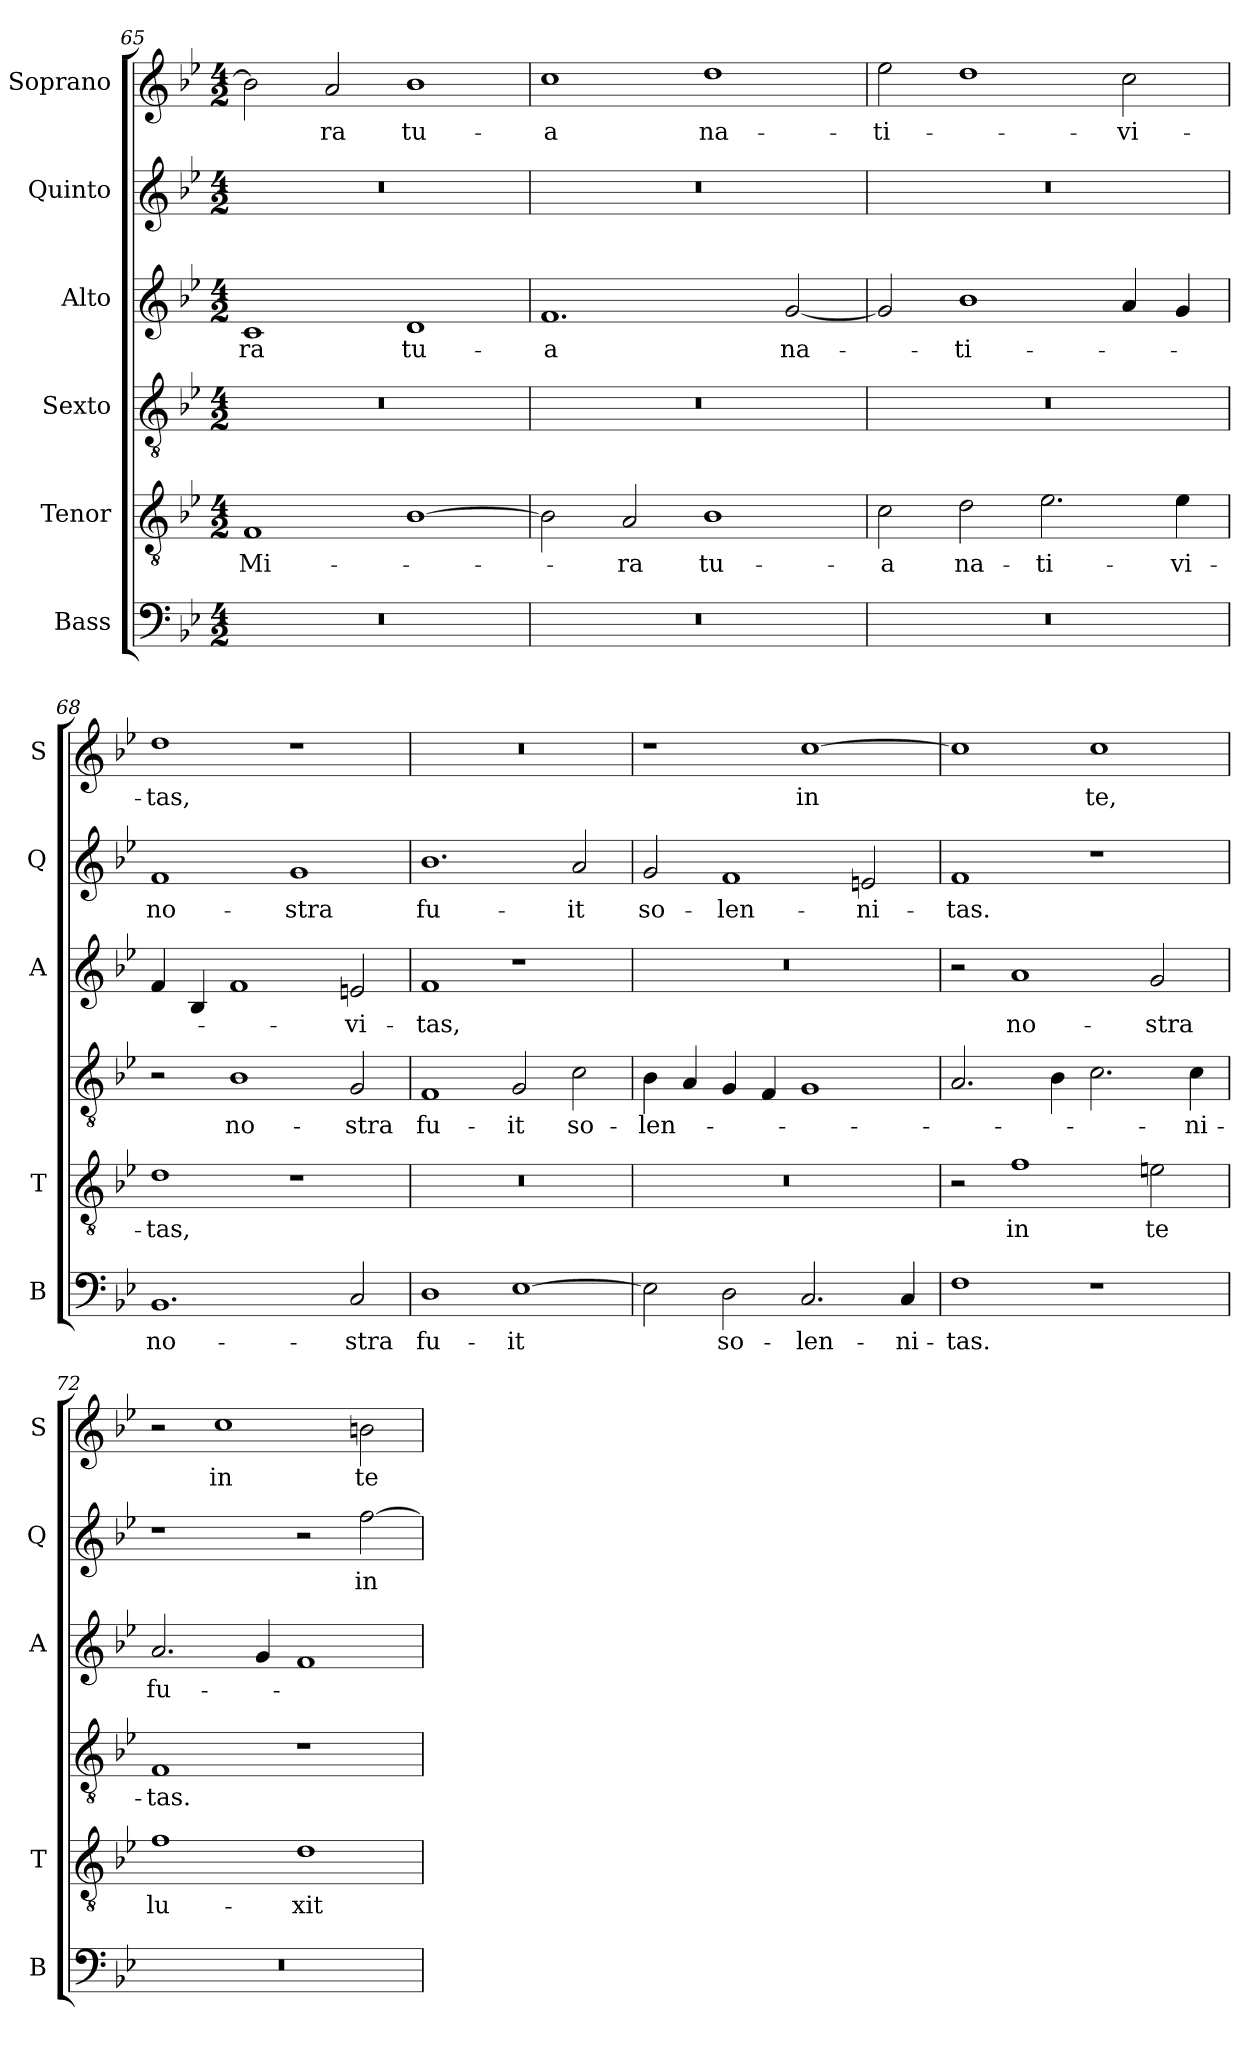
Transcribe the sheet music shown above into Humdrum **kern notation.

**kern	**text	**kern	**text	**kern	**text	**kern	**text	**kern	**text	**kern	**text
*part6	*part6	*part5	*part5	*part4	*part4	*part3	*part3	*part2	*part2	*part1	*part1
*staff6	*staff6	*staff5	*staff5	*staff4	*staff4	*staff3	*staff3	*staff2	*staff2	*staff1	*staff1
*I"Bass	*	*I"Tenor	*	*I"Sexto	*	*I"Alto	*	*I"Quinto	*	*I"Soprano	*
*I'B	*	*I'T	*	*	*	*I'A	*	*I'Q	*	*I'S	*
*clefF4	*	*clefGv2	*	*clefGv2	*	*clefG2	*	*clefG2	*	*clefG2	*
*k[b-e-]	*	*k[b-e-]	*	*k[b-e-]	*	*k[b-e-]	*	*k[b-e-]	*	*k[b-e-]	*
*B-:	*	*B-:	*	*B-:	*	*B-:	*	*B-:	*	*B-:	*
*M4/2	*	*M4/2	*	*M4/2	*	*M4/2	*	*M4/2	*	*M4/2	*
=65	=65	=65	=65	=65	=65	=65	=65	=65	=65	=65	=65
!	!	!	!LO:LY:b	!	!	!	!LO:LY:b	!	!	!	!
0r	.	1F	Mi-	0r	.	1c	-ra	0r	.	2b-\]	.
!	!	!	!	!	!	!	!	!	!	!	!LO:LY:b
.	.	.	.	.	.	.	.	.	.	2a/	-ra
!	!	!	!	!	!	!	!LO:LY:b	!	!	!	!LO:LY:b
.	.	[1B-	.	.	.	1d	tu-	.	.	1b-	tu-
!!LO:PB:g=z
=66	=66	=66	=66	=66	=66	=66	=66	=66	=66	=66	=66
!	!	!	!	!	!	!	!LO:LY:b	!	!	!	!LO:LY:b
0r	.	2B-\]	.	0r	.	1.f	-a	0r	.	1cc	-a
!	!	!	!LO:LY:b	!	!	!	!	!	!	!	!
.	.	2A/	-ra	.	.	.	.	.	.	.	.
!	!	!	!LO:LY:b	!	!	!	!	!	!	!	!LO:LY:b
.	.	1B-	tu-	.	.	.	.	.	.	1dd	na-
!	!	!	!	!	!	!	!LO:LY:b	!	!	!	!
.	.	.	.	.	.	[2g/	na-	.	.	.	.
=67	=67	=67	=67	=67	=67	=67	=67	=67	=67	=67	=67
!	!	!	!LO:LY:b	!	!	!	!	!	!	!	!LO:LY:b
0r	.	2c\	-a	0r	.	2g/]	.	0r	.	2ee-\	-ti-
!	!	!	!LO:LY:b	!	!	!	!LO:LY:b	!	!	!	!
.	.	2d\	na-	.	.	1b-	-ti-	.	.	1dd	.
!	!	!	!LO:LY:b	!	!	!	!	!	!	!	!
.	.	2.e-\	-ti-	.	.	.	.	.	.	.	.
!	!	!	!	!	!	!	!	!	!	!	!LO:LY:b
.	.	.	.	.	.	4a/	.	.	.	2cc\	-vi-
!	!	!	!LO:LY:b	!	!	!	!	!	!	!	!
.	.	4e-\	-vi-	.	.	4g/	.	.	.	.	.
=68	=68	=68	=68	=68	=68	=68	=68	=68	=68	=68	=68
!	!LO:LY:b	!	!LO:LY:b	!	!	!	!	!	!LO:LY:b	!	!LO:LY:b
1.BB-	no-	1d	-tas,	2r	.	4f/	.	1f	no-	1dd	-tas,
.	.	.	.	.	.	4B-/	.	.	.	.	.
!	!	!	!	!	!LO:LY:b	!	!	!	!	!	!
.	.	.	.	1B-	no-	1f	.	.	.	.	.
!	!	!	!	!	!	!	!	!	!LO:LY:b	!	!
.	.	1r	.	.	.	.	.	1g	-stra	1r	.
!	!LO:LY:b	!	!	!	!LO:LY:b	!	!LO:LY:b	!	!	!	!
2C/	-stra	.	.	2G/	-stra	2en/	-vi-	.	.	.	.
=69	=69	=69	=69	=69	=69	=69	=69	=69	=69	=69	=69
!	!LO:LY:b	!	!	!	!LO:LY:b	!	!LO:LY:b	!	!LO:LY:b	!	!
1D	fu-	0r	.	1F	fu-	1f	-tas,	1.b-	fu-	0r	.
!	!LO:LY:b	!	!	!	!LO:LY:b	!	!	!	!	!	!
[1E-	-it	.	.	2G/	-it	1r	.	.	.	.	.
!	!	!	!	!	!LO:LY:b	!	!	!	!LO:LY:b	!	!
.	.	.	.	2c\	so-	.	.	2a/	-it	.	.
!!LO:LB:g=z
=70	=70	=70	=70	=70	=70	=70	=70	=70	=70	=70	=70
!	!	!	!	!	!LO:LY:b	!	!	!	!LO:LY:b	!	!
2E-\]	.	0r	.	4B-\	-len-	0r	.	2g/	so-	1r	.
.	.	.	.	4A/	.	.	.	.	.	.	.
!	!LO:LY:b	!	!	!	!	!	!	!	!LO:LY:b	!	!
2D\	so-	.	.	4G/	.	.	.	1f	-len-	.	.
.	.	.	.	4F/	.	.	.	.	.	.	.
!	!LO:LY:b	!	!	!	!	!	!	!	!	!	!LO:LY:b
2.C/	-len-	.	.	1G	.	.	.	.	.	[1cc	in
!	!	!	!	!	!	!	!	!	!LO:LY:b	!	!
.	.	.	.	.	.	.	.	2en/	-ni-	.	.
!	!LO:LY:b	!	!	!	!	!	!	!	!	!	!
4C/	-ni-	.	.	.	.	.	.	.	.	.	.
=71	=71	=71	=71	=71	=71	=71	=71	=71	=71	=71	=71
!	!LO:LY:b	!	!	!	!	!	!	!	!LO:LY:b	!	!
1F	-tas.	2r	.	2.A/	.	2r	.	1f	-tas.	1cc]	.
!	!	!	!LO:LY:b	!	!	!	!LO:LY:b	!	!	!	!
.	.	1f	in	.	.	1a	no-	.	.	.	.
.	.	.	.	4B-\	.	.	.	.	.	.	.
!	!	!	!	!	!	!	!	!	!	!	!LO:LY:b
1r	.	.	.	2.c\	.	.	.	1r	.	1cc	te,
!	!	!	!LO:LY:b	!	!	!	!LO:LY:b	!	!	!	!
.	.	2en\	te	.	.	2g/	-stra	.	.	.	.
!	!	!	!	!	!LO:LY:b	!	!	!	!	!	!
.	.	.	.	4c\	-ni-	.	.	.	.	.	.
=72	=72	=72	=72	=72	=72	=72	=72	=72	=72	=72	=72
!	!	!	!LO:LY:b	!	!LO:LY:b	!	!LO:LY:b	!	!	!	!
0r	.	1f	lu-	1F	-tas.	2.a/	fu-	1r	.	2r	.
!	!	!	!	!	!	!	!	!	!	!	!LO:LY:b
.	.	.	.	.	.	.	.	.	.	1cc	in
.	.	.	.	.	.	4g/	.	.	.	.	.
!	!	!	!LO:LY:b	!	!	!	!	!	!	!	!
.	.	1d	-xit	1r	.	1f	.	2r	.	.	.
!	!	!	!	!	!	!	!	!	!LO:LY:b	!	!LO:LY:b
.	.	.	.	.	.	.	.	[2ff\	in	2bn\	te
=	=	=	=	=	=	=	=	=	=	=	=
*-	*-	*-	*-	*-	*-	*-	*-	*-	*-	*-	*-
